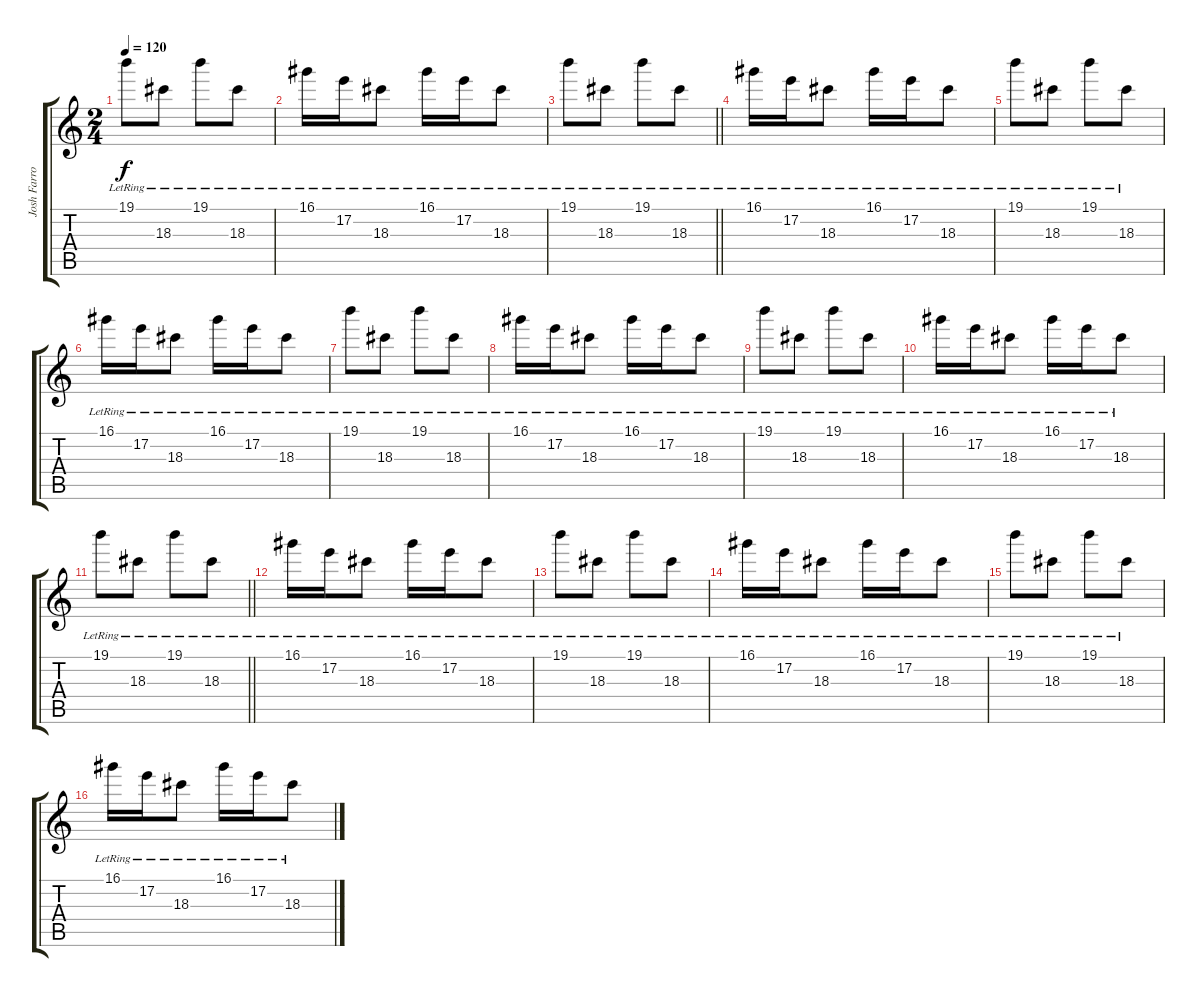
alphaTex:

\track ("Josh Farro" "Josh Farro") {instrument electricguitarjazz}
\staff {score tabs}
\tuning (E4 B3 G3 D3 A2 E2) {hide}
\ts (2 4)
\tempo 120
\clef g2
\ks c
19.1{lr}.8{dy f} 18.3{lr}.8 19.1{lr}.8 18.3{lr}.8 |
16.1{lr}.16 17.2{lr}.16 18.3{lr}.8 16.1{lr}.16 17.2{lr}.16 18.3{lr}.8 |
\barLineRight lightlight
19.1{lr}.8 18.3{lr}.8 19.1{lr}.8 18.3{lr}.8 |
16.1{lr}.16 17.2{lr}.16 18.3{lr}.8 16.1{lr}.16 17.2{lr}.16 18.3{lr}.8 |
19.1{lr}.8 18.3{lr}.8 19.1{lr}.8 18.3{lr}.8 |
16.1{lr}.16 17.2{lr}.16 18.3{lr}.8 16.1{lr}.16 17.2{lr}.16 18.3{lr}.8 |
19.1{lr}.8 18.3{lr}.8 19.1{lr}.8 18.3{lr}.8 |
16.1{lr}.16 17.2{lr}.16 18.3{lr}.8 16.1{lr}.16 17.2{lr}.16 18.3{lr}.8 |
19.1{lr}.8 18.3{lr}.8 19.1{lr}.8 18.3{lr}.8 |
16.1{lr}.16 17.2{lr}.16 18.3{lr}.8 16.1{lr}.16 17.2{lr}.16 18.3{lr}.8 |
\barLineRight lightlight
19.1{lr}.8 18.3{lr}.8 19.1{lr}.8 18.3{lr}.8 |
16.1{lr}.16 17.2{lr}.16 18.3{lr}.8 16.1{lr}.16 17.2{lr}.16 18.3{lr}.8 |
19.1{lr}.8 18.3{lr}.8 19.1{lr}.8 18.3{lr}.8 |
16.1{lr}.16 17.2{lr}.16 18.3{lr}.8 16.1{lr}.16 17.2{lr}.16 18.3{lr}.8 |
19.1{lr}.8 18.3{lr}.8 19.1{lr}.8 18.3{lr}.8 |
16.1{lr}.16 17.2{lr}.16 18.3{lr}.8 16.1{lr}.16 17.2{lr}.16 18.3{lr}.8
